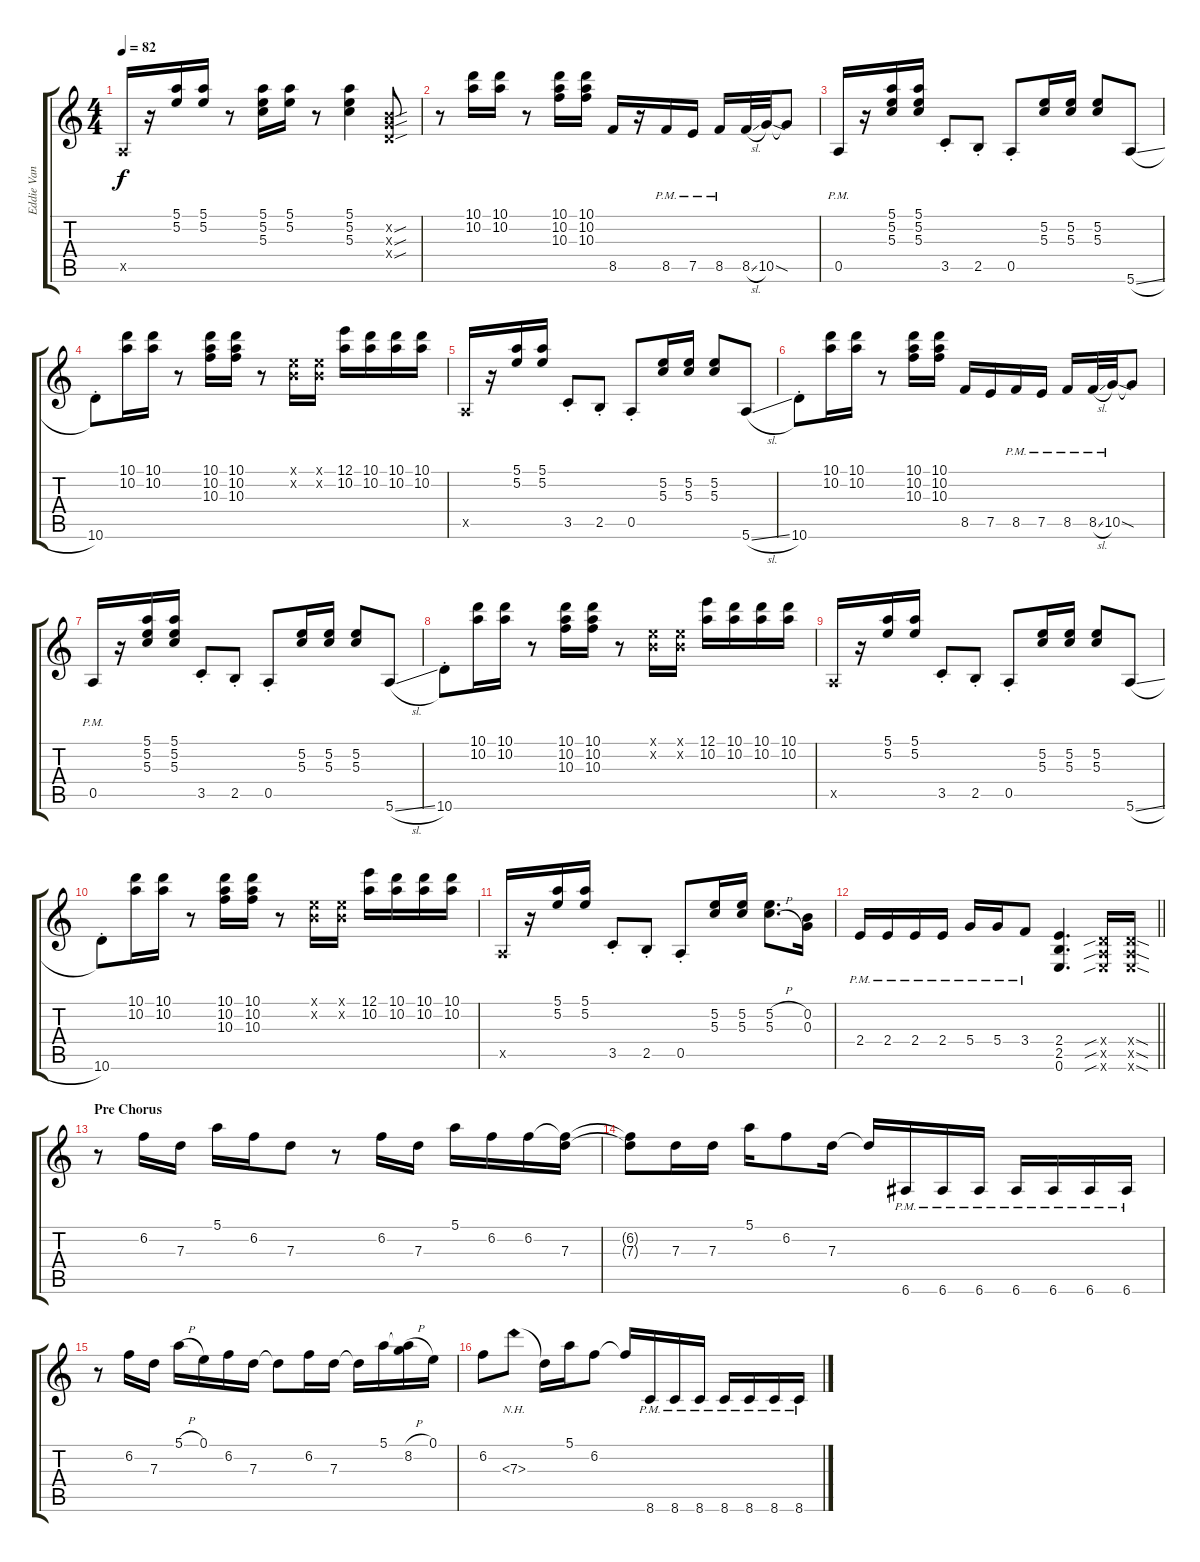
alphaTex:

\track ("Eddie Van Halen (Rhythm Guitar)" "Eddie Van ") {instrument distortionguitar}
\staff {score tabs}
\tuning (E4 B3 G3 D3 A2 E2) {hide}
\ts (4 4)
\tempo 82
\clef g2
\ks c
0.5{x}.16{dy f} r.16 (5.1 5.2).16 (5.1 5.2).16 r.8 (5.1 5.2 5.3).16 (5.1 5.2).16 r.8 (5.1 5.2 5.3).4 (0.2{sou x} 0.3{sou x} 0.4{sou x}).8 |
r.8 (10.1 10.2).16 (10.1 10.2).16 r.8 (10.1 10.2 10.3).16 (10.1 10.2 10.3).16 8.5.16 r.16 8.5{pm}.16 7.5{pm}.16 8.5{pm}.16 8.5{sl}.32 10.5{sod}.32 10.5{t}.8 |
0.5{pm}.16 r.16 (5.1 5.2 5.3).16 (5.1 5.2 5.3).16 3.5{st}.8 2.5{st}.8 0.5{st}.8 (5.2 5.3).16 (5.2 5.3).16 (5.2 5.3).8 5.6{sl}.8 |
10.6{st}.8 (10.1 10.2).16 (10.1 10.2).16 r.8 (10.1 10.2 10.3).16 (10.1 10.2 10.3).16 r.8 (0.1{x} 0.2{x}).16 (0.1{x} 0.2{x}).16 (12.1 10.2).16 (10.1 10.2).16 (10.1 10.2).16 (10.1 10.2).16 |
0.5{x}.16 r.16 (5.1 5.2).16 (5.1 5.2).16 3.5{st}.8 2.5{st}.8 0.5{st}.8 (5.2 5.3).16 (5.2 5.3).16 (5.2 5.3).8 5.6{sl}.8 |
10.6{st}.8 (10.1 10.2).16 (10.1 10.2).16 r.8 (10.1 10.2 10.3).16 (10.1 10.2 10.3).16 8.5.16 7.5.16 8.5{pm}.16 7.5{pm}.16 8.5{pm}.16 8.5{sl pm}.32 10.5{sod pm}.32 10.5{t}.8 |
0.5{pm}.16 r.16 (5.1 5.2 5.3).16 (5.1 5.2 5.3).16 3.5{st}.8 2.5{st}.8 0.5{st}.8 (5.2 5.3).16 (5.2 5.3).16 (5.2 5.3).8 5.6{sl}.8 |
10.6{st}.8 (10.1 10.2).16 (10.1 10.2).16 r.8 (10.1 10.2 10.3).16 (10.1 10.2 10.3).16 r.8 (0.1{x} 0.2{x}).16 (0.1{x} 0.2{x}).16 (12.1 10.2).16 (10.1 10.2).16 (10.1 10.2).16 (10.1 10.2).16 |
0.5{x}.16 r.16 (5.1 5.2).16 (5.1 5.2).16 3.5{st}.8 2.5{st}.8 0.5{st}.8 (5.2 5.3).16 (5.2 5.3).16 (5.2 5.3).8 5.6{sl}.8 |
10.6{st}.8 (10.1 10.2).16 (10.1 10.2).16 r.8 (10.1 10.2 10.3).16 (10.1 10.2 10.3).16 r.8 (0.1{x} 0.2{x}).16 (0.1{x} 0.2{x}).16 (12.1 10.2).16 (10.1 10.2).16 (10.1 10.2).16 (10.1 10.2).16 |
0.5{x}.16 r.16 (5.1 5.2).16 (5.1 5.2).16 3.5{st}.8 2.5{st}.8 0.5{st}.8 (5.2 5.3).16 (5.2 5.3).16 (5.2{h} 5.3{h}).8{d} (0.2 0.3).16 |
\barLineRight lightlight
2.4{pm}.16 2.4{pm}.16 2.4{pm}.16 2.4{pm}.16 5.4{pm}.16 5.4{pm}.16 3.4{pm}.8 (2.4 2.5 0.6).4{d} (0.4{sib x} 0.5{sib x} 0.6{sib x}).16 (0.4{sod x} 0.5{sod x} 0.6{sod x}).16 |
\section ("" "Pre Chorus")
r.8 6.2.16 7.3.16 5.1.16 6.2.16 7.3.8 r.8 6.2.16 7.3.16 5.1.16 6.2.16 6.2.16 (6.2{t} 7.3).16 |
(6.2{t} 7.3{t}).8 7.3.16 7.3.16 5.1.16 6.2.8 7.3.16 7.3{t}.16 6.6{pm}.16 6.6{pm}.16 6.6{pm}.16 6.6{pm}.16 6.6{pm}.16 6.6{pm}.16 6.6{pm}.16 |
r.8 6.2.16 7.3.16 5.1{h}.16 0.1.16 6.2.16 7.3.16 7.3{t}.8 6.2.16 7.3.16 7.3{t}.16 5.1.16 (5.1{h t} 8.2).16 0.1.16 |
6.2.8 7.3{nh}.8 7.3{t}.16 5.1.16 6.2.8 6.2{t}.16 8.6{pm}.16 8.6{pm}.16 8.6{pm}.16 8.6{pm}.16 8.6{pm}.16 8.6{pm}.16 8.6{pm}.16
